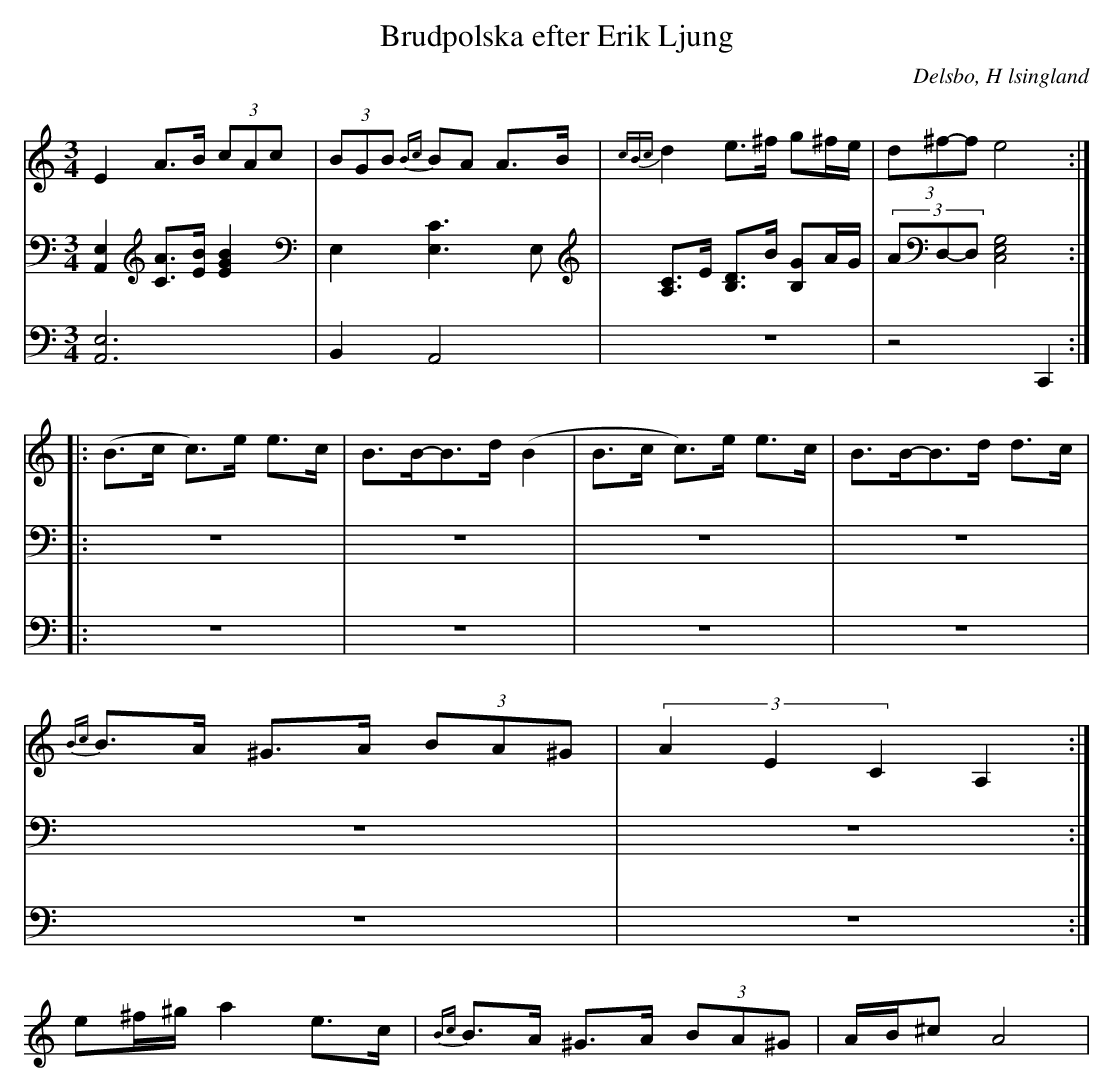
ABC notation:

X:1
T: Brudpolska efter Erik Ljung
Q: 105
O: Delsbo, H lsingland
M: 3/4
L: 1/8
K: Am
V:1
V:2
V:3 Merge
V:1
E2 A>B (3cAc| (3BGB {Bc}BA A>B|{cBc}d2 e>^f g^f/e/|(3d^f-f e4 :|
|:(B>c c)>e e>c|B>B-B>d (B2|B>c c)>e e>c|B>B-B>d d>c|
{Bc}B>A ^G>A (3BA^G|(3A2E2C2 A,2:|
e^f/^g/ a2 e>c|{Bc}B>A ^G>A (3BA^G|A/B/^c A4|
V:2
[A,,2E,2] [AC]>[BE] [B2E2G2]|E,2 [C3E,3]E,|[A,C]>E [B,D]>B [B,G]A/G/|(3AD,-D, [E,4G,4C,4]:|
|:z6|z6|z6|z6|
z6|z6:|
V:3
[A,,6E,6]|B,,2 A,,4|z6|z4 C,,2:|
|:z6|z6|z6|z6|
z6|z6:|
